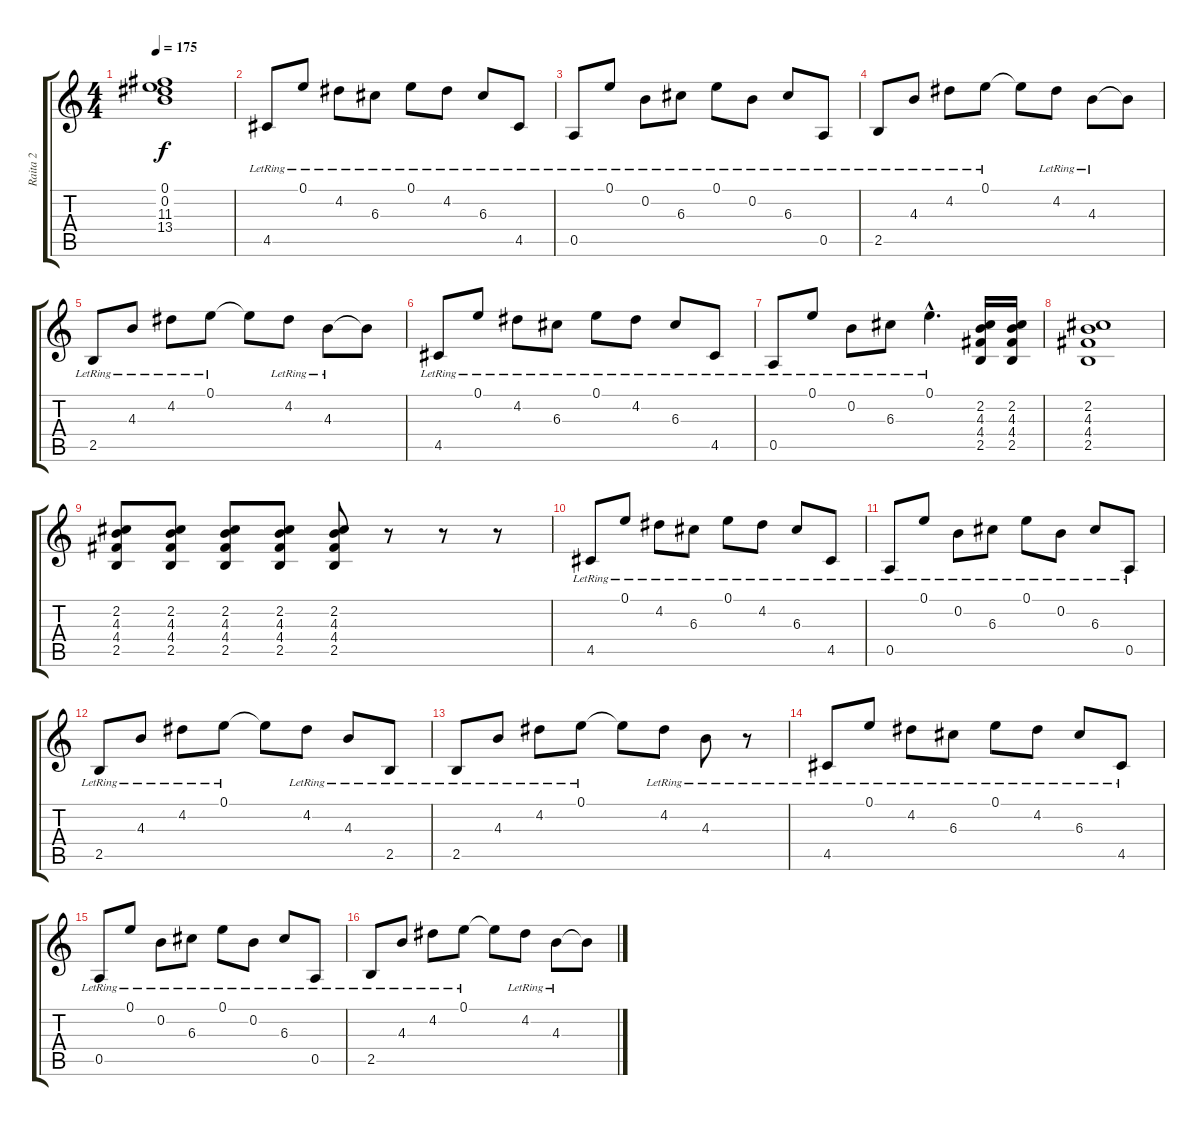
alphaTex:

\track ("Raita 2" "Raita 2") {instrument acousticguitarnylon}
\staff {score tabs}
\tuning (E4 B3 G3 D3 A2 E2) {hide}
\ts (4 4)
\tempo 175
\clef g2
\ks c
(0.1 0.2 11.3 13.4).1{dy f} |
4.5{lr}.8 0.1{lr}.8 4.2{lr}.8 6.3{lr}.8 0.1{lr}.8 4.2{lr}.8 6.3{lr}.8 4.5{lr}.8 |
0.5{lr}.8 0.1{lr}.8 0.2{lr}.8 6.3{lr}.8 0.1{lr}.8 0.2{lr}.8 6.3{lr}.8 0.5{lr}.8 |
2.5{lr}.8 4.3{lr}.8 4.2{lr}.8 0.1{lr}.8 0.1{t}.8 4.2{lr}.8 4.3{lr}.8 4.3{t}.8 |
2.5{lr}.8 4.3{lr}.8 4.2{lr}.8 0.1{lr}.8 0.1{t}.8 4.2{lr}.8 4.3{lr}.8 4.3{t}.8 |
4.5{lr}.8 0.1{lr}.8 4.2{lr}.8 6.3{lr}.8 0.1{lr}.8 4.2{lr}.8 6.3{lr}.8 4.5{lr}.8 |
0.5{lr}.8 0.1{lr}.8 0.2{lr}.8 6.3{lr}.8 0.1{hac lr}.4{d} (2.2 4.3 4.4 2.5).16 (2.2 4.3 4.4 2.5).16 |
(2.2 4.3 4.4 2.5).1 |
(2.2 4.3 4.4 2.5).8 (2.2 4.3 4.4 2.5).8 (2.2 4.3 4.4 2.5).8 (2.2 4.3 4.4 2.5).8 (2.2 4.3 4.4 2.5).8 r.8 r.8 r.8 |
4.5{lr}.8 0.1{lr}.8 4.2{lr}.8 6.3{lr}.8 0.1{lr}.8 4.2{lr}.8 6.3{lr}.8 4.5{lr}.8 |
0.5{lr}.8 0.1{lr}.8 0.2{lr}.8 6.3{lr}.8 0.1{lr}.8 0.2{lr}.8 6.3{lr}.8 0.5{lr}.8 |
2.5{lr}.8 4.3{lr}.8 4.2{lr}.8 0.1{lr}.8 0.1{t}.8 4.2{lr}.8 4.3{lr}.8 2.5{lr}.8 |
2.5{lr}.8 4.3{lr}.8 4.2{lr}.8 0.1{lr}.8 0.1{t}.8 4.2{lr}.8 4.3{lr}.8 r.8 |
4.5{lr}.8 0.1{lr}.8 4.2{lr}.8 6.3{lr}.8 0.1{lr}.8 4.2{lr}.8 6.3{lr}.8 4.5{lr}.8 |
0.5{lr}.8 0.1{lr}.8 0.2{lr}.8 6.3{lr}.8 0.1{lr}.8 0.2{lr}.8 6.3{lr}.8 0.5{lr}.8 |
2.5{lr}.8 4.3{lr}.8 4.2{lr}.8 0.1{lr}.8 0.1{t}.8 4.2{lr}.8 4.3{lr}.8 4.3{t}.8
